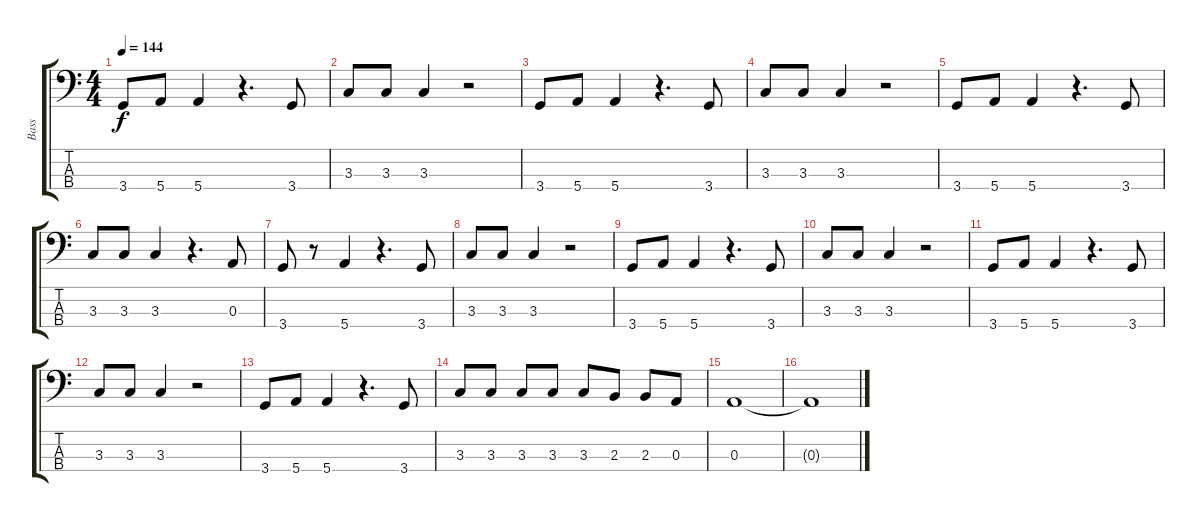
\track ("Bass" "Bass") {instrument electricbassfinger}
\staff {score tabs}
\tuning (G2 D2 A1 E1) {hide}
\ts (4 4)
\tempo 144
\clef f4
\ks c
3.4.8{dy f} 5.4.8 5.4.4 r.4{d} 3.4.8 |
3.3.8 3.3.8 3.3.4 r.2 |
3.4.8 5.4.8 5.4.4 r.4{d} 3.4.8 |
3.3.8 3.3.8 3.3.4 r.2 |
3.4.8 5.4.8 5.4.4 r.4{d} 3.4.8 |
3.3.8 3.3.8 3.3.4 r.4{d} 0.3.8 |
3.4.8 r.8 5.4.4 r.4{d} 3.4.8 |
3.3.8 3.3.8 3.3.4 r.2 |
3.4.8 5.4.8 5.4.4 r.4{d} 3.4.8 |
3.3.8 3.3.8 3.3.4 r.2 |
3.4.8 5.4.8 5.4.4 r.4{d} 3.4.8 |
3.3.8 3.3.8 3.3.4 r.2 |
3.4.8 5.4.8 5.4.4 r.4{d} 3.4.8 |
3.3.8 3.3.8 3.3.8 3.3.8 3.3.8 2.3.8 2.3.8 0.3.8 |
0.3.1 |
0.3{t}.1
